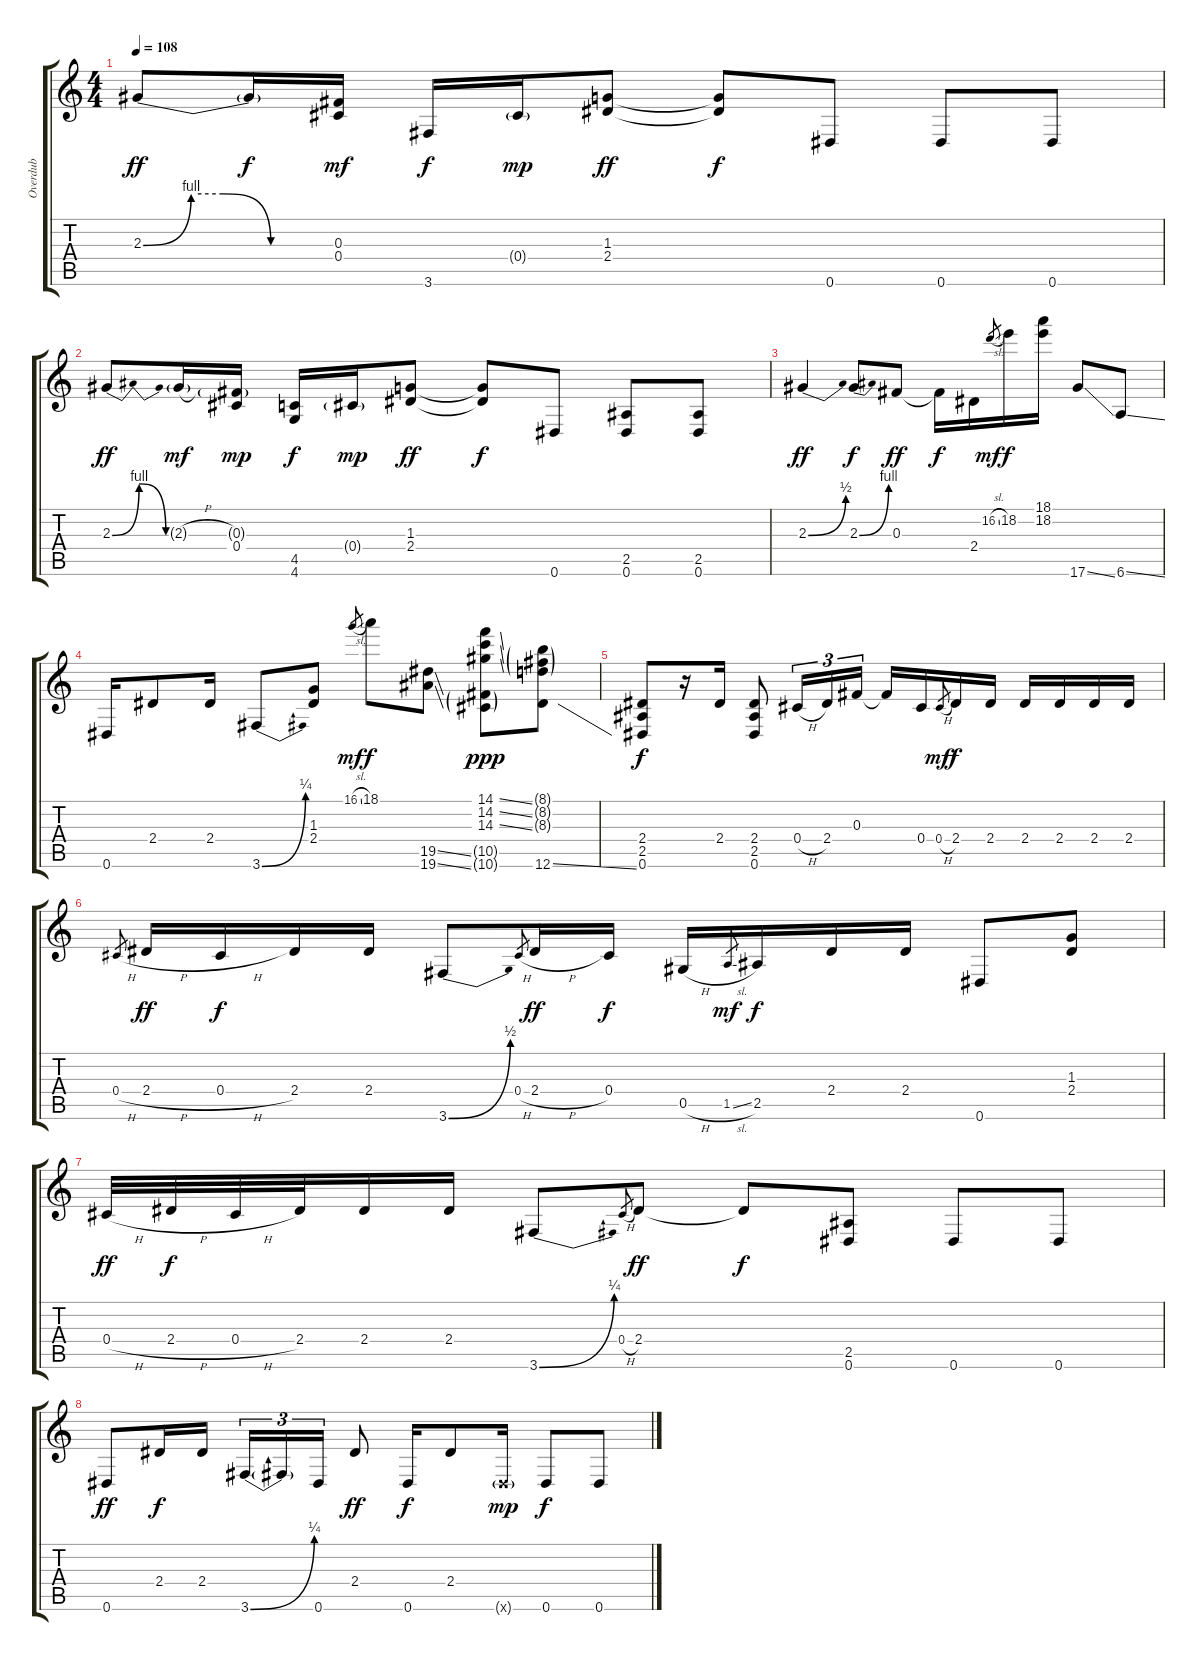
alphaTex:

\track ("Overdub" "Overdub") {instrument fretlessbass}
\staff {score tabs}
\tuning (Eb4 Bb3 Gb3 Db3 Ab2 Eb2) {hide}
\ts (4 4)
\tempo 108
\clef g2
\ks c
2.3{be (custom 0 0 15 4 25 4 40 0 60 0)}.8{dy ff} 2.3{t}.16{dy f} (0.3 0.4).16{dy mf} 3.6.16{dy f} 0.4{g}.16{dy mp} (1.3 2.4).8{dy ff} (1.3{t} 2.4{t}).8{dy f} 0.6.8 0.6.8 0.6.8 |
2.3{be (bendrelease 0 0 15 4 30 4 60 0)}.8{dy ff} 2.3{h g}.16{dy mf} (0.3{g} 0.4).16{dy mp} (4.5 4.6).16{dy f} 0.4{g}.16{dy mp} (1.3 2.4).8{dy ff} (1.3{t} 2.4{t}).8{dy f} 0.6.8 (2.5 0.6).8 (2.5 0.6).8 |
2.3{be (bend 0 0 60 2)}.4{dy ff} 2.3{be (bend 0 0 60 4)}.8{dy f} 0.3.8{dy ff} 0.3{t}.16{dy f} 2.4.16 16.2{sl}.8{gr dy mf} 18.2.16{dy f} (18.1 18.2).16 17.6{ss}.8 6.6{ss}.8 |
0.6.16 2.4.8 2.4.16 3.6{be (bend 0 0 60 1)}.8 (1.3 2.4).8 16.1{sl}.8{gr dy mf} 18.1.8{dy f} (19.5{ss} 19.6{ss}).8 (14.1{ss} 14.2{ss} 14.3{ss} 10.5{g} 10.6{g}).8{dy ppp} (8.1{g} 8.2{g} 8.3{g} 12.6{ss}).8 |
(2.4 2.5 0.6).8{dy f volume 9} r.16 2.4.16 (2.4 2.5 0.6).8 0.4{h}.16{tu (3 2)} 2.4.16{tu (3 2)} 0.3.16{tu (3 2)} 0.3{t}.16 0.4.16 0.4{h}.8{gr dy mf} 2.4.16{dy f} 2.4.16 2.4.16 2.4.16 2.4.16 2.4.16 |
0.4{h}.8{gr} 2.4{h}.16{dy ff} 0.4{h}.16{dy f} 2.4.16 2.4.16 3.6{be (bend 0 0 60 2)}.8 0.4{h}.8{gr} 2.4{h}.16{dy ff} 0.4.16{dy f} 0.5{h}.16 1.5{sl}.8{gr dy mf} 2.5.16{dy f} 2.4.16 2.4.16 0.6.8 (1.3 2.4).8 |
0.4{h}.32{dy ff} 2.4{h}.32{dy f} 0.4{h}.32 2.4.32 2.4.16 2.4.16 3.6{be (bend 0 0 60 1)}.8 0.4{h}.8{gr} 2.4.8{dy ff} 2.4{t}.8{dy f} (2.5 0.6).8 0.6.8 0.6.8 |
0.6.8{dy ff} 2.4.16{dy f} 2.4.16 3.6{be (bend 0 0 60 1)}.16{tu (3 2)} 3.6{t}.16{tu (3 2)} 0.6.16{tu (3 2)} 2.4.8{dy ff} 0.6.16{dy f} 2.4.8 0.6{g x}.16{dy mp} 0.6.8{dy f} 0.6.8
